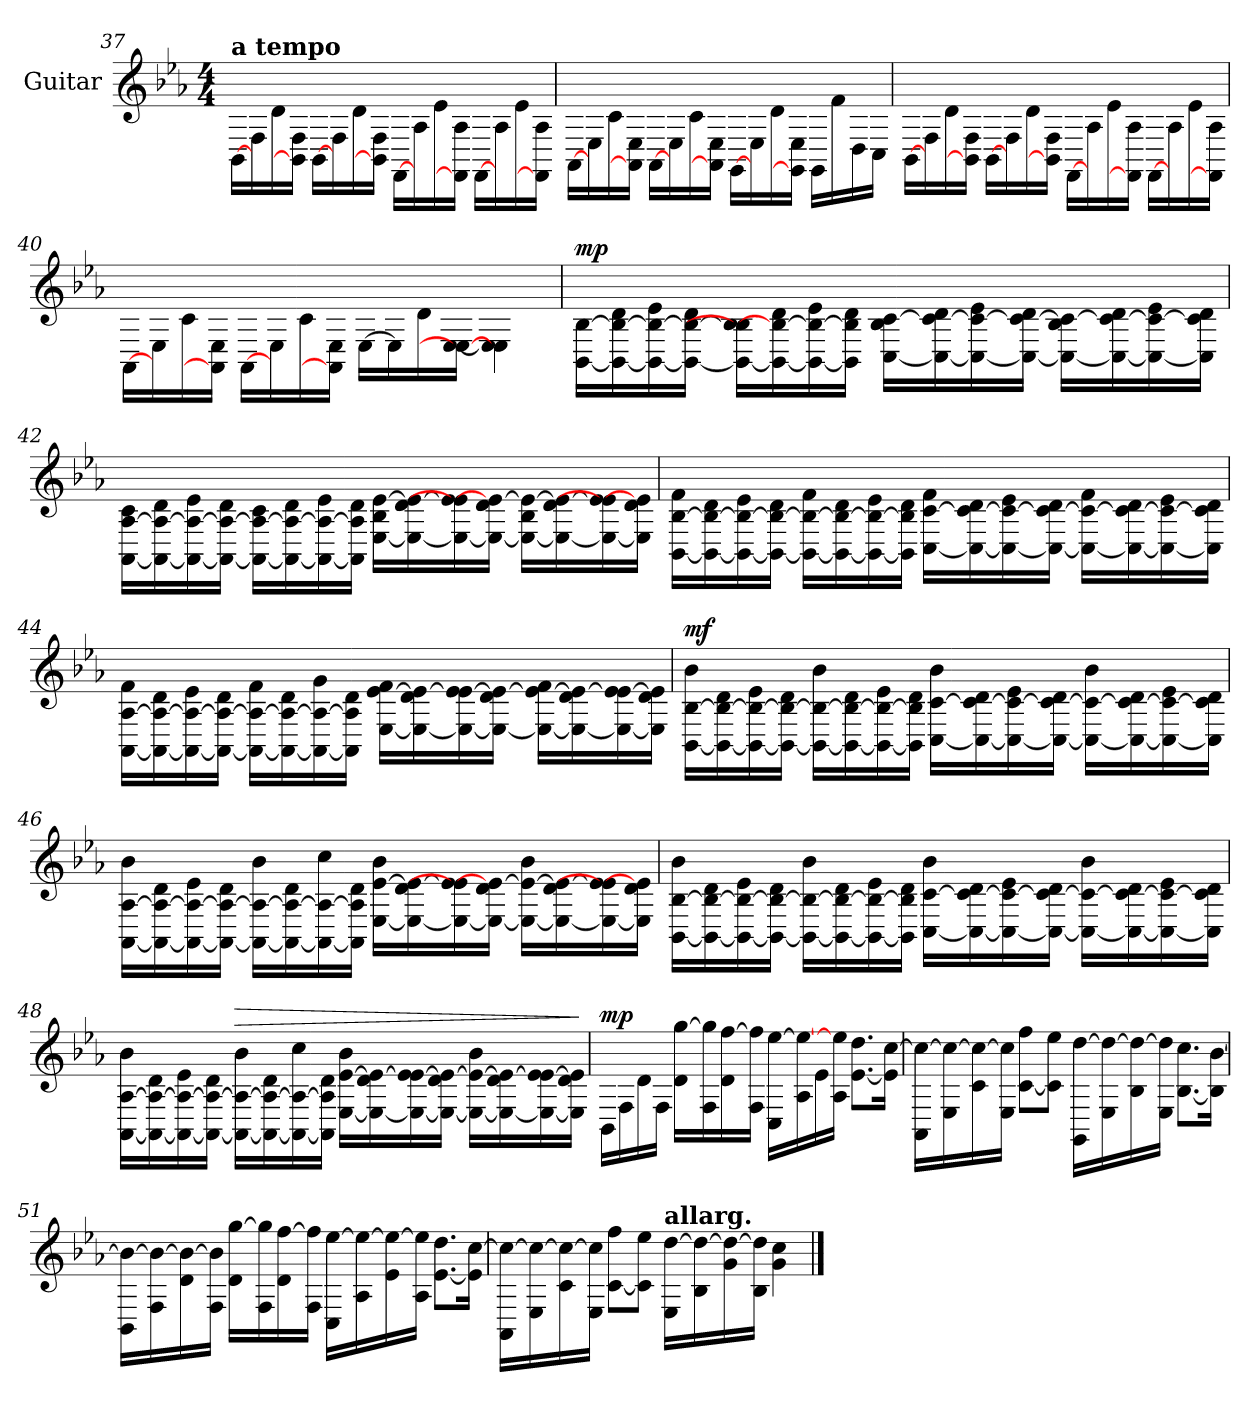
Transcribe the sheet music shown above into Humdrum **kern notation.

**kern	**dynam
*part1	*part1
*staff1	*staff1
*I"Guitar	*
*I'Guit.	*
!!LO:LB:g=z
*	*
*k[b-e-a-]	*
*M4/4	*
=37	=37
!LO:TX:a:B:t=a tempo	!
[16BB-\LL	.
16F\	.
16d\	.
16BB-]\ 16F\JJ	.
[16BB-\LL	.
16F\	.
16d\	.
16BB-]\ 16F\JJ	.
[16FF\LL	.
16A-\	.
16e-\	.
16FF]\ 16A-\JJ	.
[16FF\LL	.
16A-\	.
16e-\	.
16FF]\ 16A-\JJ	.
=38	=38
[16AA-\LL	.
16E-\	.
16c\	.
16AA-]\ 16E-\JJ	.
[16AA-\LL	.
16E-\	.
16c\	.
16AA-]\ 16E-\JJ	.
[16GG\LL	.
16E-\	.
16d\	.
16GG]\ 16E-\JJ	.
16GG\LL	.
16f\	.
16D\	.
16C\JJ	.
!!LO:LB:g=z
=39	=39
[16BB-\LL	.
16F\	.
16d\	.
16BB-]\ 16F\JJ	.
[16BB-\LL	.
16F\	.
16d\	.
16BB-]\ 16F\JJ	.
[16FF\LL	.
16A-\	.
16e-\	.
16FF]\ 16A-\JJ	.
[16FF\LL	.
16A-\	.
16e-\	.
16FF]\ 16A-\JJ	.
=40	=40
[16AA-\LL	.
16E-\	.
16c\	.
16AA-]\ 16E-\JJ	.
[16AA-\LL	.
16E-\	.
16c\	.
16AA-]\ 16E-\JJ	.
[16E-\LL	.
16E-\]	.
16d\	.
[16E-\ 16E-_\JJ	.
4E-]\ 4E-\	.
!!LO:LB:g=z
=41	=41
!	!LO:DY:a
[16BB-\ [16B-\LL	mp
16BB-_\ 16B-_\ 16d\	.
16BB-_\ 16B-_\ 16e-\	.
16BB-_\ 16B-_\ 16d\JJ	.
16BB-_\ 16B-_\ 16B-]\LL	.
16BB-_\ [16B-\ 16d\	.
16BB-_\ 16B-_\ 16e-\	.
16BB-]\ 16B-]\ 16d\JJ	.
[16C\ 16B-\ [16c\LL	.
16C_\ 16c_\ 16d\	.
16C_\ 16c_\ 16e-\	.
16C_\ 16c_\ 16d\JJ	.
16C_\ 16B-\ 16c_\LL	.
16C_\ 16c_\ 16d\	.
16C_\ 16c_\ 16e-\	.
16C]\ 16c]\ 16d\JJ	.
!!LO:LB:g=z
=42	=42
[16AA-\ [16A-\ 16c\LL	.
16AA-_\ 16A-_\ 16d\	.
16AA-_\ 16A-_\ 16e-\	.
16AA-_\ 16A-_\ 16d\JJ	.
16AA-_\ 16A-_\ 16c\LL	.
16AA-_\ 16A-_\ 16d\	.
16AA-_\ 16A-_\ 16e-\	.
16AA-]\ 16A-]\ 16d\JJ	.
[16E-\ 16B-\ [16e-\LL	.
16E-_\ 16d\ 16e-_\	.
16E-_\ 16e-_\ 16e-]\	.
16E-_\ 16d\ [16e-\JJ	.
16E-_\ 16B-\ 16e-_\LL	.
16E-_\ 16d\ 16e-_\	.
16E-_\ 16e-_\ 16e-]\	.
16E-]\ 16d\ 16e-\JJ	.
!!LO:LB:g=z
=43	=43
[16BB-\ [16B-\ 16f\LL	.
16BB-_\ 16B-_\ 16d\	.
16BB-_\ 16B-_\ 16e-\	.
16BB-_\ 16B-_\ 16d\JJ	.
16BB-_\ 16B-_\ 16f\LL	.
16BB-_\ 16B-_\ 16d\	.
16BB-_\ 16B-_\ 16e-\	.
16BB-]\ 16B-]\ 16d\JJ	.
[16C\ [16c\ 16f\LL	.
16C_\ 16c_\ 16d\	.
16C_\ 16c_\ 16e-\	.
16C_\ 16c_\ 16d\JJ	.
16C_\ 16c_\ 16f\LL	.
16C_\ 16c_\ 16d\	.
16C_\ 16c_\ 16e-\	.
16C]\ 16c]\ 16d\JJ	.
!!LO:LB:g=z
=44	=44
[16AA-\ [16A-\ 16f\LL	.
16AA-_\ 16A-_\ 16d\	.
16AA-_\ 16A-_\ 16e-\	.
16AA-_\ 16A-_\ 16d\JJ	.
16AA-_\ 16A-_\ 16f\LL	.
16AA-_\ 16A-_\ 16d\	.
16AA-_\ 16A-_\ 16g\	.
16AA-]\ 16A-]\ 16d\JJ	.
[16E-\ [16e-\ 16f\LL	.
16E-_\ 16d\ 16e-_\	.
16E-_\ 16e-]\ [16e-\	.
16E-_\ 16d\ 16e-_\JJ	.
16E-_\ 16e-_\ 16f\LL	.
16E-_\ 16d\ 16e-_\	.
16E-_\ 16e-]\ [16e-\	.
16E-]\ 16d\ 16e-]\JJ	.
!!LO:PB:g=z
=45	=45
!	!LO:DY:a
[16BB-\ [16B-\ 16b-\LL	mf
16BB-_\ 16B-_\ 16d\	.
16BB-_\ 16B-_\ 16e-\	.
16BB-_\ 16B-_\ 16d\JJ	.
16BB-_\ 16B-_\ 16b-\LL	.
16BB-_\ 16B-_\ 16d\	.
16BB-_\ 16B-_\ 16e-\	.
16BB-]\ 16B-]\ 16d\JJ	.
[16C\ [16c\ 16b-\LL	.
16C_\ 16c_\ 16d\	.
16C_\ 16c_\ 16e-\	.
16C_\ 16c_\ 16d\JJ	.
16C_\ 16c_\ 16b-\LL	.
16C_\ 16c_\ 16d\	.
16C_\ 16c_\ 16e-\	.
16C]\ 16c]\ 16d\JJ	.
!!LO:LB:g=z
=46	=46
[16AA-\ [16A-\ 16b-\LL	.
16AA-_\ 16A-_\ 16d\	.
16AA-_\ 16A-_\ 16e-\	.
16AA-_\ 16A-_\ 16d\JJ	.
16AA-_\ 16A-_\ 16b-\LL	.
16AA-_\ 16A-_\ 16d\	.
16AA-_\ 16A-_\ 16cc\	.
16AA-]\ 16A-]\ 16d\JJ	.
[16E-\ [16e-\ 16b-\LL	.
16E-_\ 16d\ 16e-_\	.
16E-_\ 16e-_\ 16e-]\	.
16E-_\ 16d\ [16e-\JJ	.
16E-_\ 16e-_\ 16b-\LL	.
16E-_\ 16d\ 16e-_\	.
16E-_\ 16e-_\ 16e-]\	.
16E-]\ 16d\ 16e-\JJ	.
!!LO:LB:g=z
=47	=47
[16BB-\ [16B-\ 16b-\LL	.
16BB-_\ 16B-_\ 16d\	.
16BB-_\ 16B-_\ 16e-\	.
16BB-_\ 16B-_\ 16d\JJ	.
16BB-_\ 16B-_\ 16b-\LL	.
16BB-_\ 16B-_\ 16d\	.
16BB-_\ 16B-_\ 16e-\	.
16BB-]\ 16B-]\ 16d\JJ	.
[16C\ [16c\ 16b-\LL	.
16C_\ 16c_\ 16d\	.
16C_\ 16c_\ 16e-\	.
16C_\ 16c_\ 16d\JJ	.
16C_\ 16c_\ 16b-\LL	.
16C_\ 16c_\ 16d\	.
16C_\ 16c_\ 16e-\	.
16C]\ 16c]\ 16d\JJ	.
!!LO:LB:g=z
=48	=48
[16AA-\ [16A-\ 16b-\LL	.
16AA-_\ 16A-_\ 16d\	.
16AA-_\ 16A-_\ 16e-\	.
16AA-_\ 16A-_\ 16d\JJ	.
!	!LO:HP:a
16AA-_\ 16A-_\ 16b-\LL	>
16AA-_\ 16A-_\ 16d\	.
16AA-_\ 16A-_\ 16cc\	.
16AA-]\ 16A-]\ 16d\JJ	.
[16E-\ [16e-\ 16b-\LL	.
16E-_\ 16d\ 16e-_\	.
16E-_\ 16e-]\ [16e-\	.
16E-_\ 16d\ 16e-_\JJ	.
16E-_\ 16e-_\ 16b-\LL	.
16E-_\ 16d\ 16e-_\	.
16E-_\ 16e-]\ [16e-\	.
16E-]\ 16d\ 16e-]\JJ	.
.	]
=49	=49
!	!LO:DY:a
16BB-\LL	mp
16F\	.
16d\	.
16F\JJ	.
16d\ [16gg\LL	.
16F\ 16gg]\	.
16d\ [16ff\	.
16F\ 16ff]\JJ	.
16C\ [16ee-\LL	.
16A-\ 16ee-_\	.
16e-\	.
16A-\ 16ee-]\JJ	.
[8.e-\ 8.dd\L	.
16e-]\ [16cc\Jk	.
!!LO:LB:g=z
=50	=50
16AA-\ 16cc_\LL	.
16E-\ 16cc_\	.
16c\ 16cc_\	.
16E-\ 16cc]\JJ	.
[8c\ 8ff\L	.
8c]\ 8ee-\J	.
16GG\ [16dd\LL	.
16E-\ 16dd_\	.
16B-\ 16dd_\	.
16E-\ 16dd]\JJ	.
[8.B-\ 8.cc\L	.
16B-]\ [16b-\Jk	.
=51	=51
16BB-\ 16b-_\LL	.
16F\ 16b-_\	.
16d\ 16b-_\	.
16F\ 16b-]\JJ	.
16d\ [16gg\LL	.
16F\ 16gg]\	.
16d\ [16ff\	.
16F\ 16ff]\JJ	.
16C\ [16ee-\LL	.
16A-\ 16ee-_\	.
16e-\ 16ee-_\	.
16A-\ 16ee-]\JJ	.
[8.e-\ 8.dd\L	.
16e-]\ [16cc\Jk	.
!!LO:LB:g=z
=52	=52
16AA-\ 16cc_\LL	.
16E-\ 16cc_\	.
16c\ 16cc_\	.
16E-\ 16cc]\JJ	.
[8c\ 8ff\L	.
8c]\ 8ee-\J	.
!LO:TX:a:B:t=allarg.	!
16E-\ [16dd\LL	.
16B-\ 16dd_\	.
16g\ 16dd_\	.
16B-\ 16dd]\JJ	.
4g\ 4cc\	.
==	==
*-	*-
